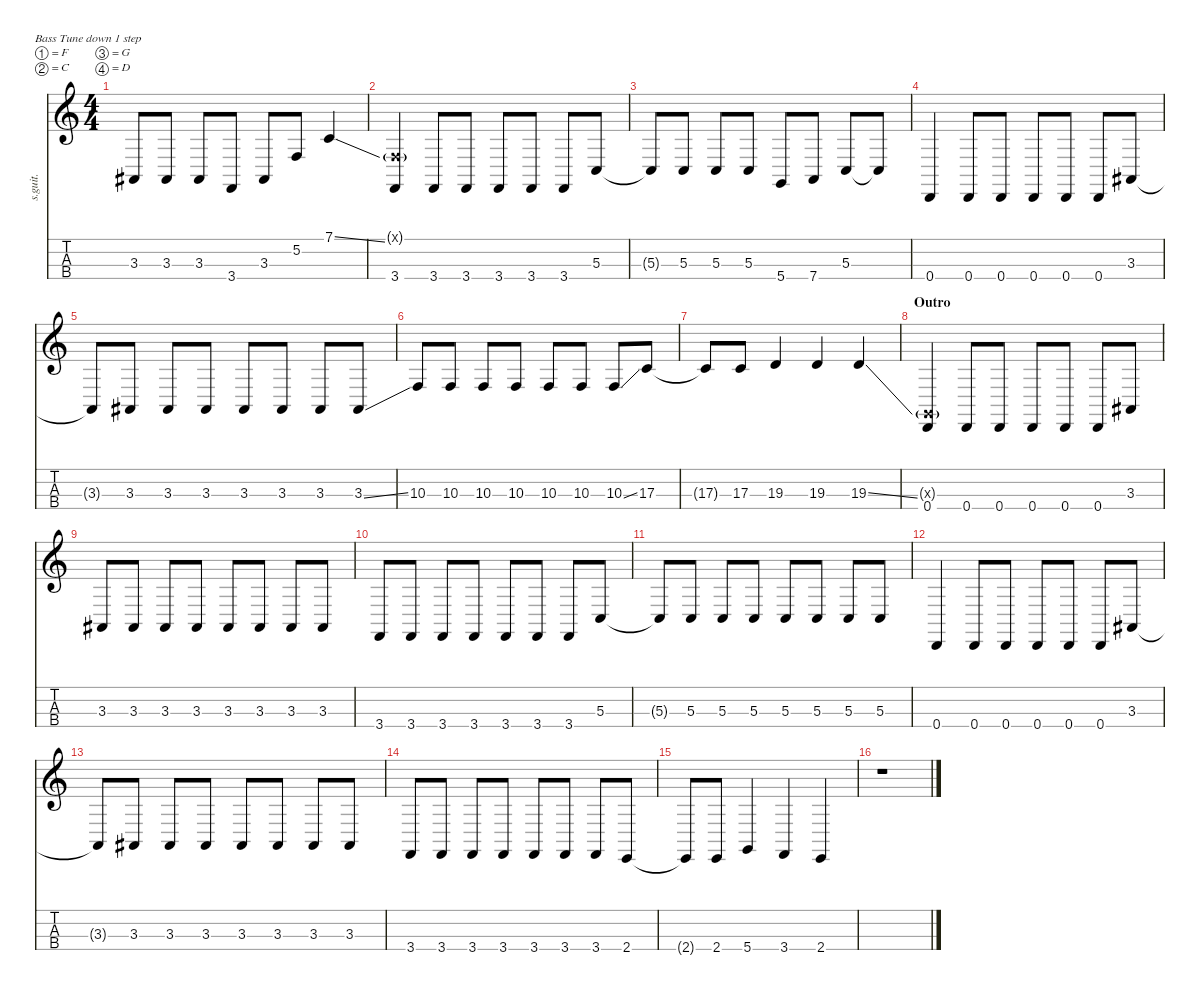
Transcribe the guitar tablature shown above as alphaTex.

\defaultSystemsLayout 4
\hideDynamics
\bracketExtendMode nobrackets
\track ("Water" "s.guit.") {instrument electricbasspick}
\staff {score tabs}
\tuning (F2 C2 G1 D1)
\ts (4 4)
\tempo (130 hide)
\clef g2
\ks c
3.3{t acc #}.8{lyrics (0 "") lyrics (1 "") lyrics (2 "") lyrics (3 "") lyrics (4 "") dy ff} 3.3{acc #}.8{lyrics (0 "") lyrics (1 "") lyrics (2 "") lyrics (3 "") lyrics (4 "") dy f} 3.3{acc #}.8{lyrics (0 "") lyrics (1 "") lyrics (2 "") lyrics (3 "") lyrics (4 "")} 3.4.8{lyrics (0 "") lyrics (1 "") lyrics (2 "") lyrics (3 "") lyrics (4 "")} 3.3{acc #}.8{lyrics (0 "") lyrics (1 "") lyrics (2 "") lyrics (3 "") lyrics (4 "")} 5.2.8{lyrics (0 "") lyrics (1 "") lyrics (2 "") lyrics (3 "") lyrics (4 "")} 7.1{ss}.4{lyrics (0 "") lyrics (1 "") lyrics (2 "") lyrics (3 "") lyrics (4 "")} |
(0.1{g x} 3.4).4{lyrics (0 "") lyrics (1 "") lyrics (2 "") lyrics (3 "") lyrics (4 "")} 3.4.8{lyrics (0 "") lyrics (1 "") lyrics (2 "") lyrics (3 "") lyrics (4 "") dy ff} 3.4.8{lyrics (0 "") lyrics (1 "") lyrics (2 "") lyrics (3 "") lyrics (4 "")} 3.4.8{lyrics (0 "") lyrics (1 "") lyrics (2 "") lyrics (3 "") lyrics (4 "")} 3.4.8{lyrics (0 "") lyrics (1 "") lyrics (2 "") lyrics (3 "") lyrics (4 "")} 3.4.8{lyrics (0 "") lyrics (1 "") lyrics (2 "") lyrics (3 "") lyrics (4 "")} 5.3.8{lyrics (0 "") lyrics (1 "") lyrics (2 "") lyrics (3 "") lyrics (4 "") dy f} |
5.3{t}.8{lyrics (0 "") lyrics (1 "") lyrics (2 "") lyrics (3 "") lyrics (4 "") dy ff} 5.3.8{lyrics (0 "") lyrics (1 "") lyrics (2 "") lyrics (3 "") lyrics (4 "") dy f} 5.3.8{lyrics (0 "") lyrics (1 "") lyrics (2 "") lyrics (3 "") lyrics (4 "")} 5.3.8{lyrics (0 "") lyrics (1 "") lyrics (2 "") lyrics (3 "") lyrics (4 "")} 5.4.8{lyrics (0 "") lyrics (1 "") lyrics (2 "") lyrics (3 "") lyrics (4 "")} 7.4.8{lyrics (0 "") lyrics (1 "") lyrics (2 "") lyrics (3 "") lyrics (4 "")} 5.3.8{lyrics (0 "") lyrics (1 "") lyrics (2 "") lyrics (3 "") lyrics (4 "")} 5.3{t}.8{lyrics (0 "") lyrics (1 "") lyrics (2 "") lyrics (3 "") lyrics (4 "") dy ff} |
0.4.4{lyrics (0 "") lyrics (1 "") lyrics (2 "") lyrics (3 "") lyrics (4 "") dy f} 0.4.8{lyrics (0 "") lyrics (1 "") lyrics (2 "") lyrics (3 "") lyrics (4 "")} 0.4.8{lyrics (0 "") lyrics (1 "") lyrics (2 "") lyrics (3 "") lyrics (4 "")} 0.4.8{lyrics (0 "") lyrics (1 "") lyrics (2 "") lyrics (3 "") lyrics (4 "")} 0.4.8{lyrics (0 "") lyrics (1 "") lyrics (2 "") lyrics (3 "") lyrics (4 "")} 0.4.8{lyrics (0 "") lyrics (1 "") lyrics (2 "") lyrics (3 "") lyrics (4 "")} 3.3{acc #}.8{lyrics (0 "") lyrics (1 "") lyrics (2 "") lyrics (3 "") lyrics (4 "")} |
3.3{t acc #}.8{lyrics (0 "") lyrics (1 "") lyrics (2 "") lyrics (3 "") lyrics (4 "")} 3.3{acc #}.8{lyrics (0 "") lyrics (1 "") lyrics (2 "") lyrics (3 "") lyrics (4 "")} 3.3{acc #}.8{lyrics (0 "") lyrics (1 "") lyrics (2 "") lyrics (3 "") lyrics (4 "")} 3.3{acc #}.8{lyrics (0 "") lyrics (1 "") lyrics (2 "") lyrics (3 "") lyrics (4 "")} 3.3{acc #}.8{lyrics (0 "") lyrics (1 "") lyrics (2 "") lyrics (3 "") lyrics (4 "")} 3.3{acc #}.8{lyrics (0 "") lyrics (1 "") lyrics (2 "") lyrics (3 "") lyrics (4 "")} 3.3{acc #}.8{lyrics (0 "") lyrics (1 "") lyrics (2 "") lyrics (3 "") lyrics (4 "")} 3.3{ss acc #}.8{lyrics (0 "") lyrics (1 "") lyrics (2 "") lyrics (3 "") lyrics (4 "")} |
10.3.8{lyrics (0 "") lyrics (1 "") lyrics (2 "") lyrics (3 "") lyrics (4 "")} 10.3.8{lyrics (0 "") lyrics (1 "") lyrics (2 "") lyrics (3 "") lyrics (4 "")} 10.3.8{lyrics (0 "") lyrics (1 "") lyrics (2 "") lyrics (3 "") lyrics (4 "")} 10.3.8{lyrics (0 "") lyrics (1 "") lyrics (2 "") lyrics (3 "") lyrics (4 "")} 10.3.8{lyrics (0 "") lyrics (1 "") lyrics (2 "") lyrics (3 "") lyrics (4 "")} 10.3.8{lyrics (0 "") lyrics (1 "") lyrics (2 "") lyrics (3 "") lyrics (4 "")} 10.3{ss}.8{lyrics (0 "") lyrics (1 "") lyrics (2 "") lyrics (3 "") lyrics (4 "")} 17.3.8{lyrics (0 "") lyrics (1 "") lyrics (2 "") lyrics (3 "") lyrics (4 "")} |
17.3{t}.8{lyrics (0 "") lyrics (1 "") lyrics (2 "") lyrics (3 "") lyrics (4 "")} 17.3.8{lyrics (0 "") lyrics (1 "") lyrics (2 "") lyrics (3 "") lyrics (4 "")} 19.3.4{lyrics (0 "") lyrics (1 "") lyrics (2 "") lyrics (3 "") lyrics (4 "")} 19.3.4{lyrics (0 "") lyrics (1 "") lyrics (2 "") lyrics (3 "") lyrics (4 "")} 19.3{ss}.4{lyrics (0 "") lyrics (1 "") lyrics (2 "") lyrics (3 "") lyrics (4 "")} |
\section ("" "Outro")
(0.3{g x} 0.4).4{lyrics (0 "") lyrics (1 "") lyrics (2 "") lyrics (3 "") lyrics (4 "")} 0.4.8{lyrics (0 "") lyrics (1 "") lyrics (2 "") lyrics (3 "") lyrics (4 "")} 0.4.8{lyrics (0 "") lyrics (1 "") lyrics (2 "") lyrics (3 "") lyrics (4 "")} 0.4.8{lyrics (0 "") lyrics (1 "") lyrics (2 "") lyrics (3 "") lyrics (4 "")} 0.4.8{lyrics (0 "") lyrics (1 "") lyrics (2 "") lyrics (3 "") lyrics (4 "")} 0.4.8{lyrics (0 "") lyrics (1 "") lyrics (2 "") lyrics (3 "") lyrics (4 "")} 3.3{acc #}.8{lyrics (0 "") lyrics (1 "") lyrics (2 "") lyrics (3 "") lyrics (4 "")} |
3.3{acc #}.8{lyrics (0 "") lyrics (1 "") lyrics (2 "") lyrics (3 "") lyrics (4 "") dy ff} 3.3{acc #}.8{lyrics (0 "") lyrics (1 "") lyrics (2 "") lyrics (3 "") lyrics (4 "") dy f} 3.3{acc #}.8{lyrics (0 "") lyrics (1 "") lyrics (2 "") lyrics (3 "") lyrics (4 "")} 3.3{acc #}.8{lyrics (0 "") lyrics (1 "") lyrics (2 "") lyrics (3 "") lyrics (4 "")} 3.3{acc #}.8{lyrics (0 "") lyrics (1 "") lyrics (2 "") lyrics (3 "") lyrics (4 "")} 3.3{acc #}.8{lyrics (0 "") lyrics (1 "") lyrics (2 "") lyrics (3 "") lyrics (4 "")} 3.3{acc #}.8{lyrics (0 "") lyrics (1 "") lyrics (2 "") lyrics (3 "") lyrics (4 "")} 3.3{acc #}.8{lyrics (0 "") lyrics (1 "") lyrics (2 "") lyrics (3 "") lyrics (4 "")} |
3.4.8{lyrics (0 "") lyrics (1 "") lyrics (2 "") lyrics (3 "") lyrics (4 "")} 3.4.8{lyrics (0 "") lyrics (1 "") lyrics (2 "") lyrics (3 "") lyrics (4 "")} 3.4.8{lyrics (0 "") lyrics (1 "") lyrics (2 "") lyrics (3 "") lyrics (4 "")} 3.4.8{lyrics (0 "") lyrics (1 "") lyrics (2 "") lyrics (3 "") lyrics (4 "")} 3.4.8{lyrics (0 "") lyrics (1 "") lyrics (2 "") lyrics (3 "") lyrics (4 "")} 3.4.8{lyrics (0 "") lyrics (1 "") lyrics (2 "") lyrics (3 "") lyrics (4 "")} 3.4.8{lyrics (0 "") lyrics (1 "") lyrics (2 "") lyrics (3 "") lyrics (4 "")} 5.3.8{lyrics (0 "") lyrics (1 "") lyrics (2 "") lyrics (3 "") lyrics (4 "")} |
5.3{t}.8{lyrics (0 "") lyrics (1 "") lyrics (2 "") lyrics (3 "") lyrics (4 "")} 5.3.8{lyrics (0 "") lyrics (1 "") lyrics (2 "") lyrics (3 "") lyrics (4 "")} 5.3.8{lyrics (0 "") lyrics (1 "") lyrics (2 "") lyrics (3 "") lyrics (4 "")} 5.3.8{lyrics (0 "") lyrics (1 "") lyrics (2 "") lyrics (3 "") lyrics (4 "")} 5.3.8{lyrics (0 "") lyrics (1 "") lyrics (2 "") lyrics (3 "") lyrics (4 "")} 5.3.8{lyrics (0 "") lyrics (1 "") lyrics (2 "") lyrics (3 "") lyrics (4 "")} 5.3.8{lyrics (0 "") lyrics (1 "") lyrics (2 "") lyrics (3 "") lyrics (4 "")} 5.3.8{lyrics (0 "") lyrics (1 "") lyrics (2 "") lyrics (3 "") lyrics (4 "")} |
0.4.4{lyrics (0 "") lyrics (1 "") lyrics (2 "") lyrics (3 "") lyrics (4 "")} 0.4.8{lyrics (0 "") lyrics (1 "") lyrics (2 "") lyrics (3 "") lyrics (4 "")} 0.4.8{lyrics (0 "") lyrics (1 "") lyrics (2 "") lyrics (3 "") lyrics (4 "")} 0.4.8{lyrics (0 "") lyrics (1 "") lyrics (2 "") lyrics (3 "") lyrics (4 "")} 0.4.8{lyrics (0 "") lyrics (1 "") lyrics (2 "") lyrics (3 "") lyrics (4 "")} 0.4.8{lyrics (0 "") lyrics (1 "") lyrics (2 "") lyrics (3 "") lyrics (4 "")} 3.3{acc #}.8{lyrics (0 "") lyrics (1 "") lyrics (2 "") lyrics (3 "") lyrics (4 "")} |
3.3{t acc #}.8{lyrics (0 "") lyrics (1 "") lyrics (2 "") lyrics (3 "") lyrics (4 "")} 3.3{acc #}.8{lyrics (0 "") lyrics (1 "") lyrics (2 "") lyrics (3 "") lyrics (4 "")} 3.3{acc #}.8{lyrics (0 "") lyrics (1 "") lyrics (2 "") lyrics (3 "") lyrics (4 "")} 3.3{acc #}.8{lyrics (0 "") lyrics (1 "") lyrics (2 "") lyrics (3 "") lyrics (4 "")} 3.3{acc #}.8{lyrics (0 "") lyrics (1 "") lyrics (2 "") lyrics (3 "") lyrics (4 "")} 3.3{acc #}.8{lyrics (0 "") lyrics (1 "") lyrics (2 "") lyrics (3 "") lyrics (4 "")} 3.3{acc #}.8{lyrics (0 "") lyrics (1 "") lyrics (2 "") lyrics (3 "") lyrics (4 "")} 3.3{acc #}.8{lyrics (0 "") lyrics (1 "") lyrics (2 "") lyrics (3 "") lyrics (4 "")} |
3.4.8{lyrics (0 "") lyrics (1 "") lyrics (2 "") lyrics (3 "") lyrics (4 "")} 3.4.8{lyrics (0 "") lyrics (1 "") lyrics (2 "") lyrics (3 "") lyrics (4 "")} 3.4.8{lyrics (0 "") lyrics (1 "") lyrics (2 "") lyrics (3 "") lyrics (4 "")} 3.4.8{lyrics (0 "") lyrics (1 "") lyrics (2 "") lyrics (3 "") lyrics (4 "")} 3.4.8{lyrics (0 "") lyrics (1 "") lyrics (2 "") lyrics (3 "") lyrics (4 "")} 3.4.8{lyrics (0 "") lyrics (1 "") lyrics (2 "") lyrics (3 "") lyrics (4 "")} 3.4.8{lyrics (0 "") lyrics (1 "") lyrics (2 "") lyrics (3 "") lyrics (4 "")} 2.4.8{lyrics (0 "") lyrics (1 "") lyrics (2 "") lyrics (3 "") lyrics (4 "")} |
2.4{t}.8{lyrics (0 "") lyrics (1 "") lyrics (2 "") lyrics (3 "") lyrics (4 "")} 2.4.8{lyrics (0 "") lyrics (1 "") lyrics (2 "") lyrics (3 "") lyrics (4 "")} 5.4.4{lyrics (0 "") lyrics (1 "") lyrics (2 "") lyrics (3 "") lyrics (4 "")} 3.4.4{lyrics (0 "") lyrics (1 "") lyrics (2 "") lyrics (3 "") lyrics (4 "")} 2.4.4{lyrics (0 "") lyrics (1 "") lyrics (2 "") lyrics (3 "") lyrics (4 "")} |
r.1
